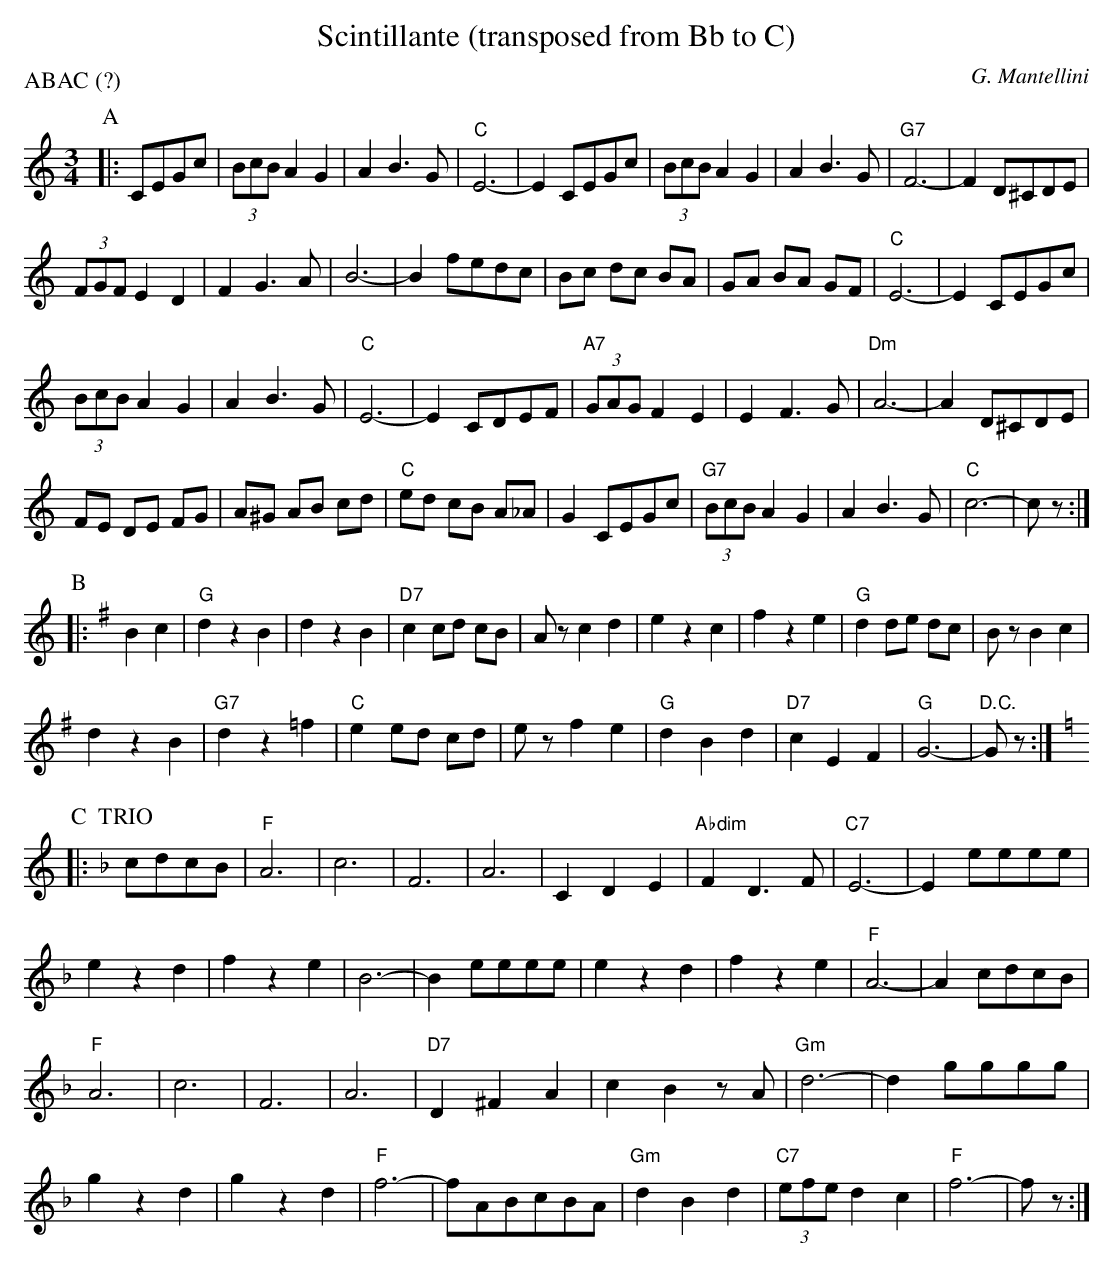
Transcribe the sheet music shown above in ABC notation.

X:1
T:Scintillante (transposed from Bb to C)
C:G. Mantellini
M:3/4
L:1/8
P:ABAC (?)
K:C
P:A
|: CEGc |\
(3BcB A2 G2 | A2 B3 G | "C"E6-|E2 CEGc |\
(3BcB A2 G2 | A2 B3 G | "G7"F6-|F2 D^CDE |
(3FGF E2 D2 | F2 G3 A | B6-|B2 fedc |\
Bc dc BA | GA BA GF | "C"E6-|E2 CEGc |
(3BcB A2 G2 | A2 B3 G | "C"E6-|E2 CDEF |\
(3"A7"GAG F2 E2 | E2 F3 G | "Dm"A6-|A2 D^CDE |
FE DE FG | A^G AB cd | "C"ed cB A_A | G2 CEGc |\
(3"G7"BcB A2 G2 | A2 B3 G | "C"c6-|cz :|
P:B
K:G
|: B2 c2 |\
"G"d2 z2 B2 | d2 z2 B2 | "D7"c2 cd cB | Az c2 d2 |\
e2 z2 c2 | f2 z2 e2 | "G"d2 de dc | Bz B2 c2 |
d2 z2 B2 | "G7"d2 z2 =f2 | "C"e2 ed cd | ez f2 e2 |\
"G"d2 B2 d2 | "D7"c2 E2 F2 | "G"G6-|"D.C."Gz :|
K:C
P:C  TRIO
K:F
|: cdcB |\
"F"A6 | c6 | F6 | A6 |\
C2 D2 E2 | "Abdim"F2 D3 F | "C7"E6-|E2 eeee |
e2 z2 d2 | f2 z2 e2 | B6-|B2 eeee |\
e2 z2 d2 | f2 z2 e2 | "F"A6-|A2 cdcB |
"F"A6 | c6 | F6 | A6 |\
"D7"D2 ^F2 A2 | c2 B2 zA | "Gm"d6-|d2 gggg |
g2 z2 d2 | g2 z2 d2 | "F"f6-|fABcBA |\
"Gm"d2 B2 d2 | (3"C7"efe d2 c2 | "F"f6-|fz :|
